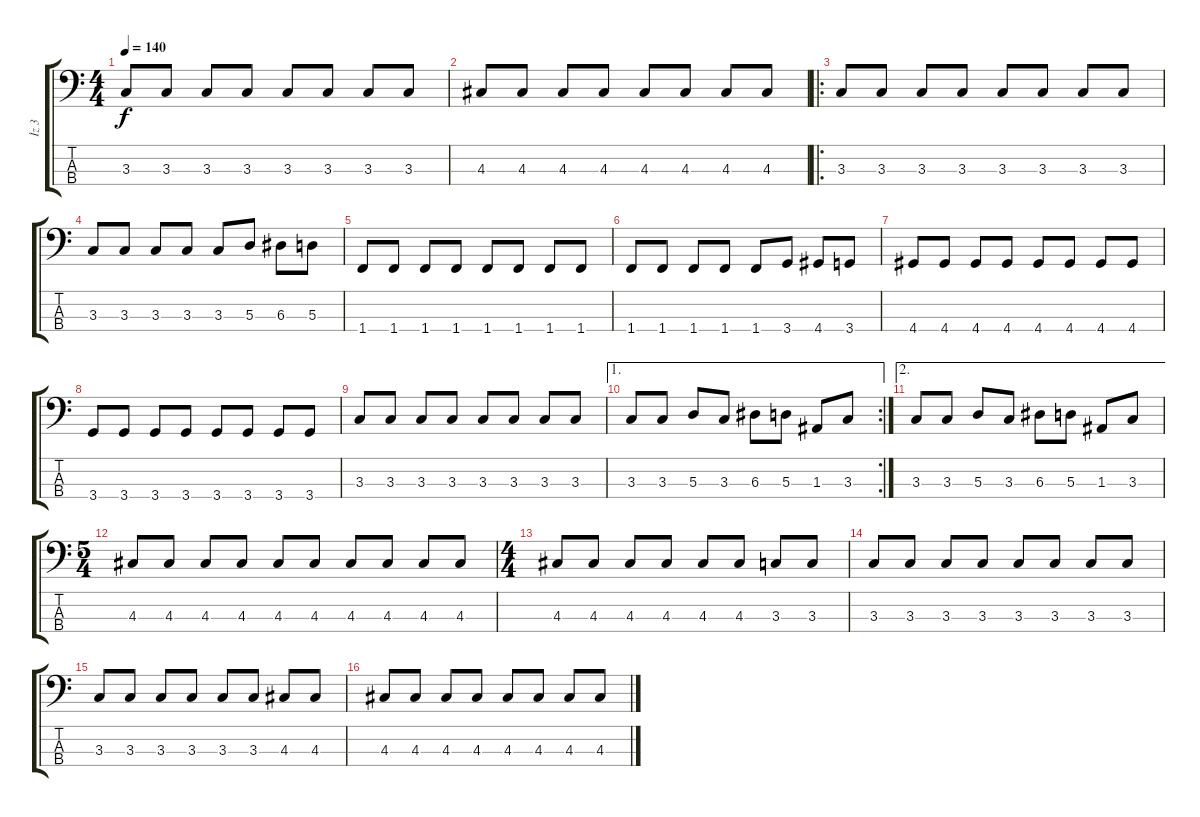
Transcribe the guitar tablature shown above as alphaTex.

\track ("İz 3" "İz 3") {instrument electricbassfinger}
\staff {score tabs}
\tuning (G2 D2 A1 E1) {hide}
\ts (4 4)
\tempo 140
\clef f4
\ks c
3.3.8{dy f} 3.3.8 3.3.8 3.3.8 3.3.8 3.3.8 3.3.8 3.3.8 |
4.3.8 4.3.8 4.3.8 4.3.8 4.3.8 4.3.8 4.3.8 4.3.8 |
\ro
3.3.8 3.3.8 3.3.8 3.3.8 3.3.8 3.3.8 3.3.8 3.3.8 |
3.3.8 3.3.8 3.3.8 3.3.8 3.3.8 5.3.8 6.3.8 5.3.8 |
1.4.8 1.4.8 1.4.8 1.4.8 1.4.8 1.4.8 1.4.8 1.4.8 |
1.4.8 1.4.8 1.4.8 1.4.8 1.4.8 3.4.8 4.4.8 3.4.8 |
4.4.8 4.4.8 4.4.8 4.4.8 4.4.8 4.4.8 4.4.8 4.4.8 |
3.4.8 3.4.8 3.4.8 3.4.8 3.4.8 3.4.8 3.4.8 3.4.8 |
3.3.8 3.3.8 3.3.8 3.3.8 3.3.8 3.3.8 3.3.8 3.3.8 |
\ae 1
\rc 2
3.3.8 3.3.8 5.3.8 3.3.8 6.3.8 5.3.8 1.3.8 3.3.8 |
\ae 2
3.3.8 3.3.8 5.3.8 3.3.8 6.3.8 5.3.8 1.3.8 3.3.8 |
\ts (5 4)
4.3.8 4.3.8 4.3.8 4.3.8 4.3.8 4.3.8 4.3.8 4.3.8 4.3.8 4.3.8 |
\ts (4 4)
4.3.8 4.3.8 4.3.8 4.3.8 4.3.8 4.3.8 3.3.8 3.3.8 |
3.3.8 3.3.8 3.3.8 3.3.8 3.3.8 3.3.8 3.3.8 3.3.8 |
3.3.8 3.3.8 3.3.8 3.3.8 3.3.8 3.3.8 4.3.8 4.3.8 |
4.3.8 4.3.8 4.3.8 4.3.8 4.3.8 4.3.8 4.3.8 4.3.8
